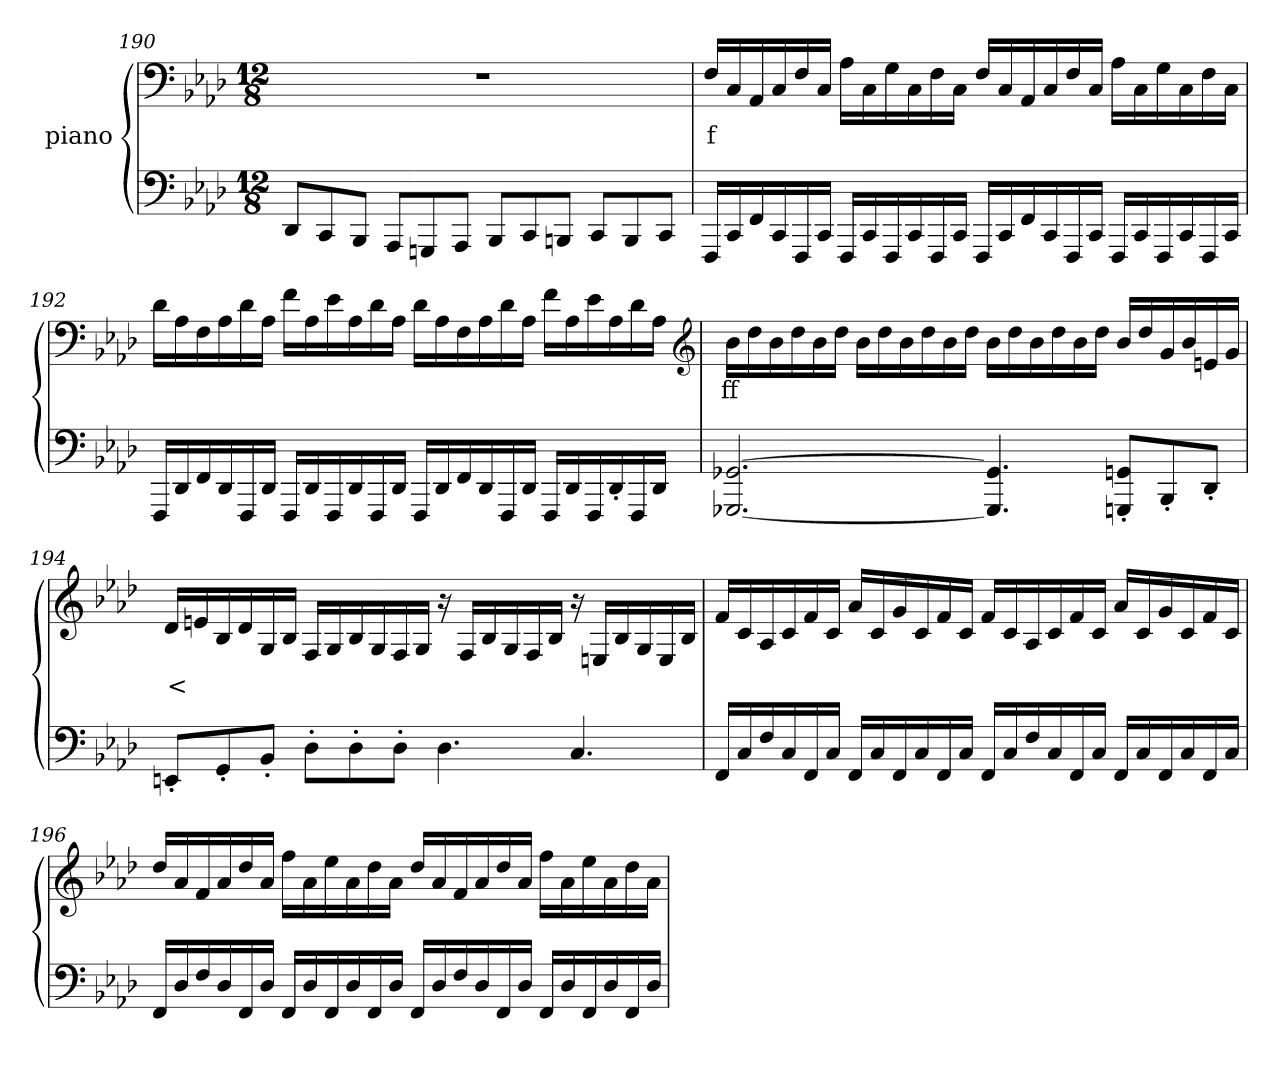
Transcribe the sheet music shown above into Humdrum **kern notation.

**kern	**kern	**text
*part2	*part1	*part1
*staff2	*staff1	*staff1
*	*I"piano	*
*clefF4	*clefF4	*
*k[b-e-a-d-]	*k[b-e-a-d-]	*
*M12/8	*M12/8	*
=190	=190	=190
8DD-L	1.r	.
8CC	.	.
8BBB-J	.	.
8AAA-L	.	.
8GGGn	.	.
8AAA-J	.	.
8BBB-L	.	.
8CC	.	.
8BBBnJ	.	.
8CCL	.	.
8BBB	.	.
8CCJ	.	.
=191	=191	=191
16FFFLL	16FLL	f
16CC	16C	.
16FF	16AA-	.
16CC	16C	.
16FFF	16F	.
16CCJJ	16CJJ	.
16FFFLL	16A-LL	.
16CC	16C	.
16FFF	16G	.
16CC	16C	.
16FFF	16F	.
16CCJJ	16CJJ	.
16FFFLL	16FLL	.
16CC	16C	.
16FF	16AA-	.
16CC	16C	.
16FFF	16F	.
16CCJJ	16CJJ	.
16FFFLL	16A-LL	.
16CC	16C	.
16FFF	16G	.
16CC	16C	.
16FFF	16F	.
16CCJJ	16CJJ	.
=192	=192	=192
16FFFLL	16d-LL	.
16DD-	16A-	.
16FF	16F	.
16DD-	16A-	.
16FFF	16d-	.
16DD-JJ	16A-JJ	.
16FFFLL	16fLL	.
16DD-	16A-	.
16FFF	16e-	.
16DD-	16A-	.
16FFF	16d-	.
16DD-JJ	16A-JJ	.
16FFFLL	16d-LL	.
16DD-	16A-	.
16FF	16F	.
16DD-	16A-	.
16FFF	16d-	.
16DD-JJ	16A-JJ	.
16FFFLL	16fLL	.
16DD-	16A-	.
16FFF	16e-	.
16DD-'>	16A-	.
16FFF	16d-	.
16DD-JJ	16A-JJ	.
*	*clefG2	*
=193	=193	=193
[2.GGG-X [2.GG-X	16b-LL	ff
.	16dd-	.
.	16b-	.
.	16dd-	.
.	16b-	.
.	16dd-JJ	.
.	16b-LL	.
.	16dd-	.
.	16b-	.
.	16dd-	.
.	16b-	.
.	16dd-JJ	.
4.GGG-] 4.GG-]	16b-LL	.
.	16dd-	.
.	16b-	.
.	16dd-	.
.	16b-	.
.	16dd-JJ	.
8GGGn'> 8GGn'>L	16b-LL	.
.	16dd-	.
8BBB-'>	16g	.
.	16b-	.
8DD-'>J	16en	.
.	16gJJ	.
=194	=194	=194
8EEn'>L	16d-LL	<
.	16en	.
8GG'>	16B-	.
.	16d-	.
8BB-'>J	16G	.
.	16B-JJ	.
8D-'>L	16FLL	.
.	16G	.
8D-'>	16B-	.
.	16G	.
8D-'>J	16F	.
.	16GJJ	.
4.D-	16r	[
.	16FLL	.
.	16B-	.
.	16G	.
.	16F	.
.	16B-JJ	.
4.C	16r	.
.	16EnLL	.
.	16B-	.
.	16G	.
.	16E	.
.	16B-JJ	.
=195	=195	=195
16FFLL	16fLL	.
16C	16c	.
16F	16A-	.
16C	16c	.
16FF	16f	.
16CJJ	16cJJ	.
16FFLL	16a-LL	.
16C	16c	.
16FF	16g	.
16C	16c	.
16FF	16f	.
16CJJ	16cJJ	.
16FFLL	16fLL	.
16C	16c	.
16F	16A-	.
16C	16c	.
16FF	16f	.
16CJJ	16cJJ	.
16FFLL	16a-LL	.
16C	16c	.
16FF	16g	.
16C	16c	.
16FF	16f	.
16CJJ	16cJJ	.
=196	=196	=196
16FFLL	16dd-LL	.
16D-	16a-	.
16F	16f	.
16D-	16a-	.
16FF	16dd-	.
16D-JJ	16a-JJ	.
16FFLL	16ffLL	.
16D-	16a-	.
16FF	16ee-	.
16D-	16a-	.
16FF	16dd-	.
16D-JJ	16a-JJ	.
16FFLL	16dd-LL	.
16D-	16a-	.
16F	16f	.
16D-	16a-	.
16FF	16dd-	.
16D-JJ	16a-JJ	.
16FFLL	16ffLL	.
16D-	16a-	.
16FF	16ee-	.
16D-	16a-	.
16FF	16dd-	.
16D-JJ	16a-JJ	.
=	=	=
*-	*-	*-
